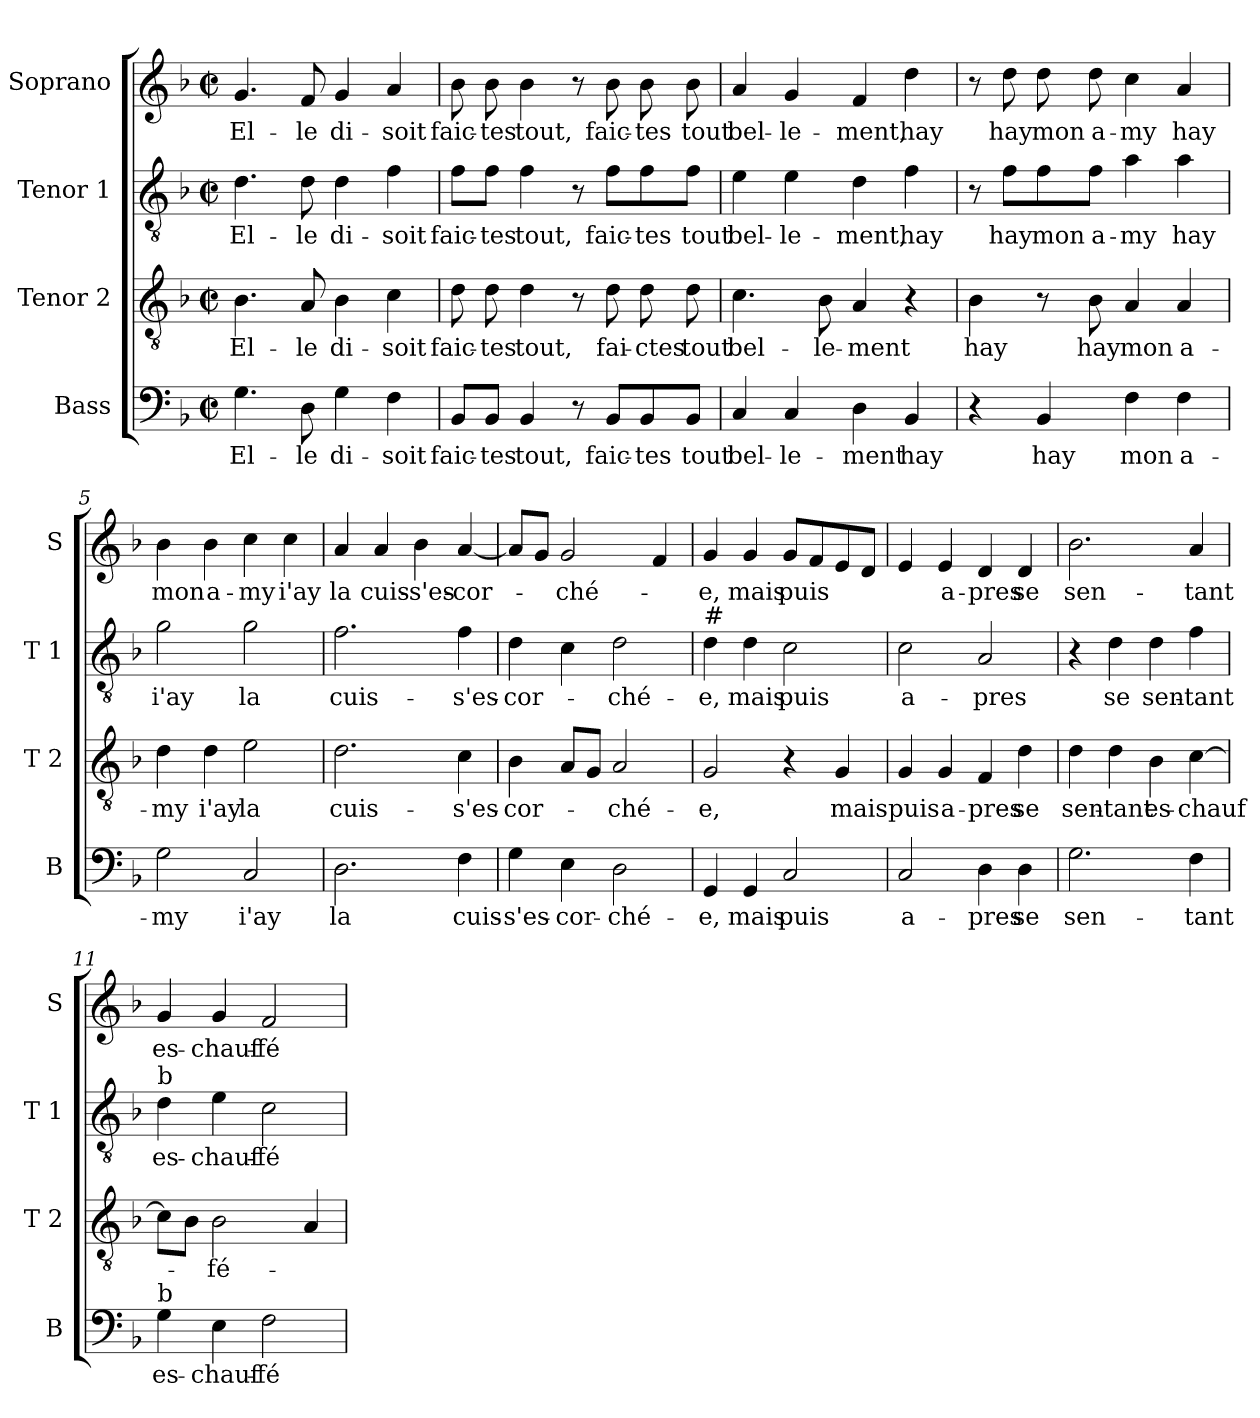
**kern	**text	**kern	**text	**kern	**text	**kern	**text
*part4	*part4	*part3	*part3	*part2	*part2	*part1	*part1
*staff4	*staff4	*staff3	*staff3	*staff2	*staff2	*staff1	*staff1
*I"Bass	*	*I"Tenor 2	*	*I"Tenor 1	*	*I"Soprano	*
*I'B	*	*I'T 2	*	*I'T 1	*	*I'S	*
*clefF4	*	*clefGv2	*	*clefGv2	*	*clefG2	*
*k[b-]	*	*k[b-]	*	*k[b-]	*	*k[b-]	*
*F:	*	*F:	*	*F:	*	*F:	*
*M2/2	*	*M2/2	*	*M2/2	*	*M2/2	*
*met(c|)	*	*met(c|)	*	*met(c|)	*	*met(c|)	*
=1	=1	=1	=1	=1	=1	=1	=1
!	!LO:LY:b	!	!LO:LY:b	!	!LO:LY:b	!	!LO:LY:b
4.G\	El-	4.B-\	El-	4.d\	El-	4.g/	El-
!	!LO:LY:b	!	!LO:LY:b	!	!LO:LY:b	!	!LO:LY:b
8D\	-le	8A/	-le	8d\	-le	8f/	-le
!	!LO:LY:b	!	!LO:LY:b	!	!LO:LY:b	!	!LO:LY:b
4G\	di-	4B-\	di-	4d\	di-	4g/	di-
!	!LO:LY:b	!	!LO:LY:b	!	!LO:LY:b	!	!LO:LY:b
4F\	-soit	4c\	-soit	4f\	-soit	4a/	-soit
=2	=2	=2	=2	=2	=2	=2	=2
!	!LO:LY:b	!	!LO:LY:b	!	!LO:LY:b	!	!LO:LY:b
8BB-/L	faic-	8d\	faic-	8f\L	faic-	8b-\	faic-
!	!LO:LY:b	!	!LO:LY:b	!	!LO:LY:b	!	!LO:LY:b
8BB-/J	-tes	8d\	-tes	8f\J	-tes	8b-\	-tes
!	!LO:LY:b	!	!LO:LY:b	!	!LO:LY:b	!	!LO:LY:b
4BB-/	tout,	4d\	tout,	4f\	tout,	4b-\	tout,
8r	.	8r	.	8r	.	8r	.
!	!LO:LY:b	!	!LO:LY:b	!	!LO:LY:b	!	!LO:LY:b
8BB-/L	faic-	8d\	fai-	8f\L	faic-	8b-\	faic-
!	!LO:LY:b	!	!LO:LY:b	!	!LO:LY:b	!	!LO:LY:b
8BB-/	-tes	8d\	-ctes	8f\	-tes	8b-\	-tes
!	!LO:LY:b	!	!LO:LY:b	!	!LO:LY:b	!	!LO:LY:b
8BB-/J	tout	8d\	tout	8f\J	tout	8b-\	tout
=3	=3	=3	=3	=3	=3	=3	=3
!	!LO:LY:b	!	!LO:LY:b	!	!LO:LY:b	!	!LO:LY:b
4C/	bel-	4.c\	bel-	4e\	bel-	4a/	bel-
!	!LO:LY:b	!	!	!	!LO:LY:b	!	!LO:LY:b
4C/	-le-	.	.	4e\	-le-	4g/	-le-
!	!	!	!LO:LY:b	!	!	!	!
.	.	8B-\	-le-	.	.	.	.
!	!LO:LY:b	!	!LO:LY:b	!	!LO:LY:b	!	!LO:LY:b
4D\	-ment	4A/	-ment	4d\	-ment,	4f/	-ment,
!	!LO:LY:b	!	!	!	!LO:LY:b	!	!LO:LY:b
4BB-/	hay	4r	.	4f\	hay	4dd\	hay
=4	=4	=4	=4	=4	=4	=4	=4
!	!	!	!LO:LY:b	!	!	!	!
4r	.	4B-\	hay	8r	.	8r	.
!	!	!	!	!	!LO:LY:b	!	!LO:LY:b
.	.	.	.	8f\L	hay	8dd\	hay
!	!LO:LY:b	!	!	!	!LO:LY:b	!	!LO:LY:b
4BB-/	hay	8r	.	8f\	mon	8dd\	mon
!	!	!	!LO:LY:b	!	!LO:LY:b	!	!LO:LY:b
.	.	8B-\	hay	8f\J	a-	8dd\	a-
!	!LO:LY:b	!	!LO:LY:b	!	!LO:LY:b	!	!LO:LY:b
4F\	mon	4A/	mon	4a\	-my	4cc\	-my
!	!LO:LY:b	!	!LO:LY:b	!	!LO:LY:b	!	!LO:LY:b
4F\	a-	4A/	a-	4a\	hay	4a/	hay
!!LO:LB:g=z
=5	=5	=5	=5	=5	=5	=5	=5
!	!LO:LY:b	!	!LO:LY:b	!	!LO:LY:b	!	!LO:LY:b
2G\	-my	4d\	-my	2g\	i'ay	4b-\	mon
!	!	!	!LO:LY:b	!	!	!	!LO:LY:b
.	.	4d\	i'ay	.	.	4b-\	a-
!	!LO:LY:b	!	!LO:LY:b	!	!LO:LY:b	!	!LO:LY:b
2C/	i'ay	2e\	la	2g\	la	4cc\	-my
!	!	!	!	!	!	!	!LO:LY:b
.	.	.	.	.	.	4cc\	i'ay
=6	=6	=6	=6	=6	=6	=6	=6
!	!LO:LY:b	!	!LO:LY:b	!	!LO:LY:b	!	!LO:LY:b
2.D\	la	2.d\	cuis-	2.f\	cuis-	4a/	la
!	!	!	!	!	!	!	!LO:LY:b
.	.	.	.	.	.	4a/	cuis-
!	!	!	!	!	!	!	!LO:LY:b
.	.	.	.	.	.	4b-\	-s'es-
!	!LO:LY:b	!	!LO:LY:b	!	!LO:LY:b	!	!LO:LY:b
4F\	cuis-	4c\	-s'es-	4f\	-s'es-	[4a/	-cor-
=7	=7	=7	=7	=7	=7	=7	=7
!	!LO:LY:b	!	!LO:LY:b	!	!LO:LY:b	!	!
4G\	-s'es-	4B-\	-cor-	4d\	-cor-	8a/L]	.
.	.	.	.	.	.	8g/J	.
!	!LO:LY:b	!	!	!	!	!	!LO:LY:b
4E\	-cor-	8A/L	.	4c\	.	2g/	-ché-
.	.	8G/J	.	.	.	.	.
!	!LO:LY:b	!	!LO:LY:b	!	!LO:LY:b	!	!
2D\	-ché-	2A/	-ché-	2d\	-ché-	.	.
.	.	.	.	.	.	4f/	.
=8	=8	=8	=8	=8	=8	=8	=8
!	!	!	!	!LO:TX:a:t=#	!	!	!
!	!LO:LY:b	!	!LO:LY:b	!	!LO:LY:b	!	!LO:LY:b
4GG/	-e,	2G/	-e,	4d\	-e,	4g/	-e,
!	!LO:LY:b	!	!	!	!LO:LY:b	!	!LO:LY:b
4GG/	mais	.	.	4d\	mais	4g/	mais
!	!LO:LY:b	!	!	!	!LO:LY:b	!	!LO:LY:b
2C/	puis	4r	.	2c\	puis	8g/L	puis
.	.	.	.	.	.	8f/	.
!	!	!	!LO:LY:b	!	!	!	!
.	.	4G/	mais	.	.	8e/	.
.	.	.	.	.	.	8d/J	.
=9	=9	=9	=9	=9	=9	=9	=9
!	!LO:LY:b	!	!LO:LY:b	!	!LO:LY:b	!	!
2C/	a-	4G/	puis	2c\	a-	4e/	.
!	!	!	!LO:LY:b	!	!	!	!LO:LY:b
.	.	4G/	a-	.	.	4e/	a-
!	!LO:LY:b	!	!LO:LY:b	!	!LO:LY:b	!	!LO:LY:b
4D\	-pres	4F/	-pres	2A/	-pres	4d/	-pres
!	!LO:LY:b	!	!LO:LY:b	!	!	!	!LO:LY:b
4D\	se	4d\	se	.	.	4d/	se
!!LO:PB:g=z
=10	=10	=10	=10	=10	=10	=10	=10
!	!LO:LY:b	!	!LO:LY:b	!	!	!	!LO:LY:b
2.G\	sen-	4d\	sen-	4r	.	2.b-\	sen-
!	!	!	!LO:LY:b	!	!LO:LY:b	!	!
.	.	4d\	-tant	4d\	se	.	.
!	!	!	!LO:LY:b	!	!LO:LY:b	!	!
.	.	4B-\	es-	4d\	sen-	.	.
!	!LO:LY:b	!	!LO:LY:b	!	!LO:LY:b	!	!LO:LY:b
4F\	-tant	[4c\	-chauf-	4f\	-tant	4a/	-tant
=11	=11	=11	=11	=11	=11	=11	=11
!	!	!	!	!LO:TX:a:t=b	!	!	!
!LO:TX:a:t=b	!	!	!	!	!	!	!
!	!LO:LY:b	!	!	!	!LO:LY:b	!	!LO:LY:b
4G\	es-	8c\L]	.	4d\	es-	4g/	es-
.	.	8B-\J	.	.	.	.	.
!	!LO:LY:b	!	!LO:LY:b	!	!LO:LY:b	!	!LO:LY:b
4E\	-chauf-	2B-\	-fé-	4e\	-chauf-	4g/	-chauf-
!	!LO:LY:b	!	!	!	!LO:LY:b	!	!LO:LY:b
2F\	-fé-	.	.	2c\	-fé-	2f/	-fé-
.	.	4A/	.	.	.	.	.
=	=	=	=	=	=	=	=
*-	*-	*-	*-	*-	*-	*-	*-
